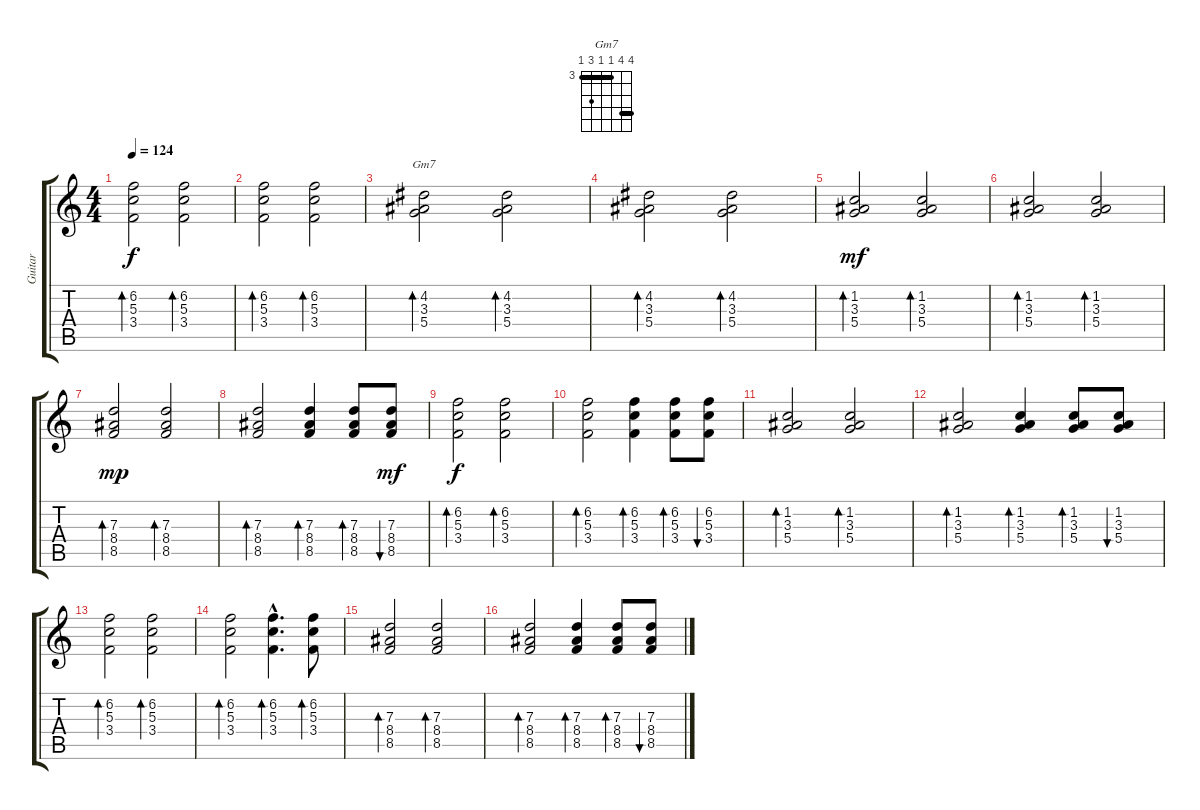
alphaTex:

\track ("Guitar" "Guitar") {instrument acousticguitarsteel}
\staff {score tabs}
\tuning (E4 B3 G3 D3 A2 E2) {hide}
\chord ("Gm7" 6 6 3 3 5 3) {firstfret 3 barre (3 6)}
\ts (4 4)
\tempo 124
\clef g2
\ks c
(6.2 5.3 3.4).2{bd 120 dy f} (6.2 5.3 3.4).2{bd 120} |
(6.2 5.3 3.4).2{bd 120} (6.2 5.3 3.4).2{bd 120} |
(4.2 3.3 5.4).2{bd 120 ch "Gm7"} (4.2 3.3 5.4).2{bd 120} |
(4.2 3.3 5.4).2{bd 120} (4.2 3.3 5.4).2{bd 120} |
(1.2 3.3 5.4).2{bd 120 dy mf} (1.2 3.3 5.4).2{bd 120} |
(1.2 3.3 5.4).2{bd 120} (1.2 3.3 5.4).2{bd 120} |
(7.3 8.4 8.5).2{bd 120 dy mp} (7.3 8.4 8.5).2{bd 120} |
(7.3 8.4 8.5).2{bd 120} (7.3 8.4 8.5).4{bd 120} (7.3 8.4 8.5).8{bd 120} (7.3 8.4 8.5).8{bu 120 dy mf} |
(6.2 5.3 3.4).2{bd 120 dy f} (6.2 5.3 3.4).2{bd 120} |
(6.2 5.3 3.4).2{bd 120} (6.2 5.3 3.4).4{bd 120} (6.2 5.3 3.4).8{bd 120} (6.2 5.3 3.4).8{bu 120} |
(1.2 3.3 5.4).2{bd 120} (1.2 3.3 5.4).2{bd 120} |
(1.2 3.3 5.4).2{bd 120} (1.2 3.3 5.4).4{bd 120} (1.2 3.3 5.4).8{bd 120} (1.2 3.3 5.4).8{bu 120} |
(6.2 5.3 3.4).2{bd 120} (6.2 5.3 3.4).2{bd 120} |
(6.2 5.3 3.4).2{bd 120} (6.2{hac} 5.3{hac} 3.4{hac}).4{d bd 120} (6.2 5.3 3.4).8{bd 120} |
(7.3 8.4 8.5).2{bd 120} (7.3 8.4 8.5).2{bd 120} |
(7.3 8.4 8.5).2{bd 120} (7.3 8.4 8.5).4{bd 120} (7.3 8.4 8.5).8{bd 120} (7.3 8.4 8.5).8{bu 120}
